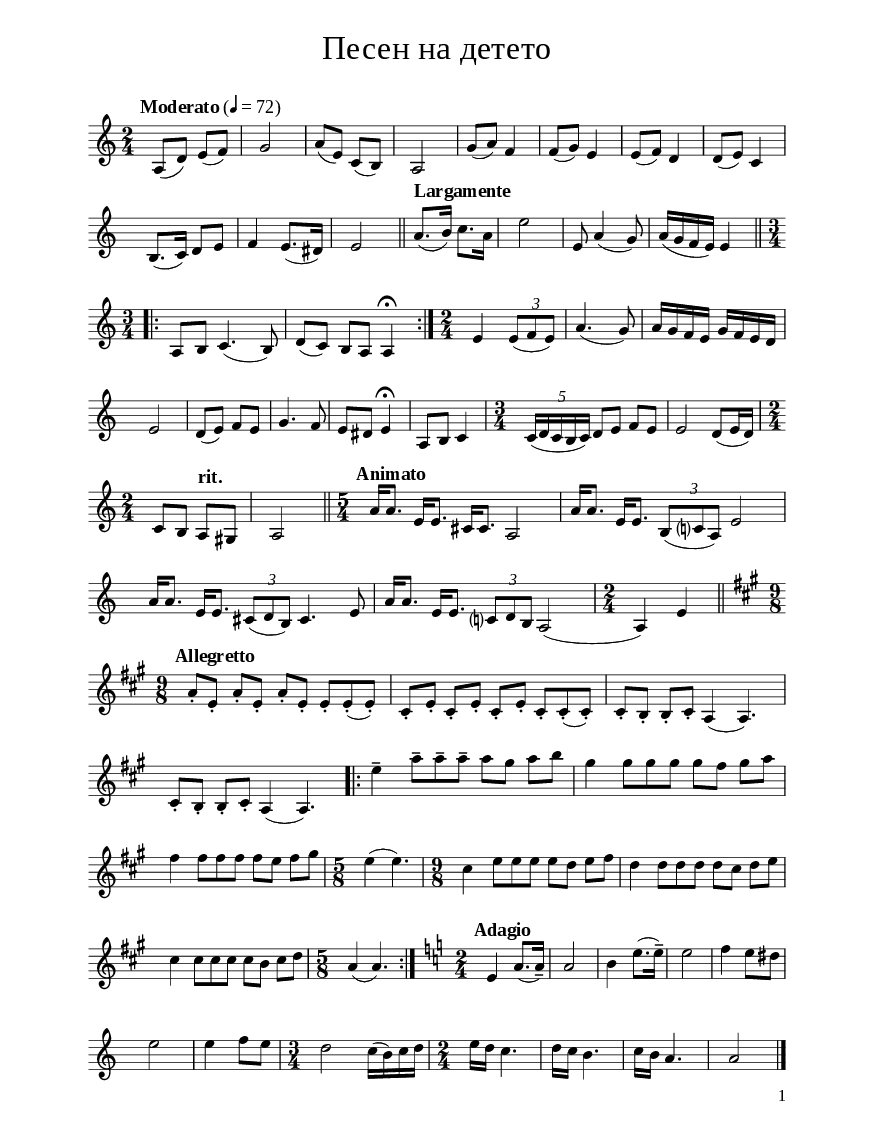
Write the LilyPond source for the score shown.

\version "2.24.3"

% include paper part and global functions
\include "include/globals.ily"
\bookpart {
  \label #'ref164
  \tocItem \markup "Песен на детето"
  \paper {
    % the system system spacing is custom here so do not include bookpart-paper.ily
    print-all-headers = ##t
    print-page-number = ##t
    print-first-page-number = ##t

    % put page numbers on the bottom
    oddHeaderMarkup = \markup ""
    evenHeaderMarkup = \markup ""
    oddFooterMarkup = \markup
    \fill-line {
      ""
      \if \should-print-page-number \fromproperty #'page:page-number-string
    }
    evenFooterMarkup = \markup
    \fill-line {
      \if \should-print-page-number \fromproperty #'page:page-number-string
      ""
    }

    left-margin = 1.5\cm
    right-margin = 1.5\cm
    top-margin = 1.6\cm
    bottom-margin = 1.2\cm
    ragged-bottom = ##t % do not spread the staves to fill the whole vertical space

    % change distance between staves
    system-system-spacing =
    #'((basic-distance . 9)
       (minimum-distance . 6)
       (padding . 1)
       (stretchability . 9))
  }

  \header {
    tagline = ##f
  }

  \score {
    \include "include/score-layout.ily"

    \new Voice \absolute {
      \clef treble
      \key a \minor
      \time 2/4
      \tempoFunc "Moderato" 4 "72"
      a8 ( d'8 ) e'8 ( f'8 ) | % 2
      g'2 | % 3
      a'8 ( e'8 ) c'8 ( b8 ) | % 4
      a2 | % 5
      %\tempo "Poco più mosso"
      g'8
      ( a'8 ) f'4 | f'8 ( g'8 )
      e'4 | % 6
      e'8 ( f'8 ) d'4 | d'8 ( e'8 ) c'4 \break | % 7
      b8. ( c'16 ) d'8 e'8 | % 8
      f'4 e'8. ( dis'16 ) | % 9

      e'2 \bar "||"
      \tempo "Largamente"
      a'8.  ( b'16 ) c''8. a'16 | % 11
      e''2 | % 12
      e'8 a'4 ( g'8 ) | % 13
      a'16 ( g'16 f'16 e'16 ) e'4 \break | % 14
      \time 3/4   \bar ".|:-||"
      a8 b8 c'4. ( b8 ) | % 15
      d'8 ( [c'8] ) b8 [a8] a4 \fermata
      \bar ":|."
      | % 16

      \time 2/4  e'4 \once \override TupletBracket.stencil = ##f
      \times 2/3  {
        e'8( f'8 e'8 )
      }
      | % 17
      a'4. ( g'8 ) | % 18
      a'16 g'16 f'16 e'16 g'16 f'16 e'16 d'16 \break | % 19
      e'2 |
      d'8 ( e'8 ) f'8 e'8 | % 21
      g'4. f'8 | % 22
      e'8 dis'8 e'4 \fermata | % 23
      a8 b8 c'4 | % 24
      \time 3/4  \once \override TupletBracket.stencil = ##f
      \times 4/5  {
        c'16 ( d'16 c'16 b16 c'16)
      }
      d'8 [e'8] f'8 [e'8] | % 25
      e'2 d'8 ( e'16 d'16 ) \break | % 26
      \time 2/4  c'8 b8 \tempo "rit." a8 gis8 | % 27
      a2 \bar "||"
      \time 5/4  | % 28
      \tempo "Animato"
      a'16  a'8. e'16 e'8. cis'16 cis'8. a2 | % 29
      a'16 a'8. e'16 e'8. \once \override TupletBracket.stencil = ##f
      \times 2/3  {
        b8 ( c'?8 a8 )
      }
      e'2 \break |
      a'16 a'8. e'16 e'8. \once \override TupletBracket.stencil = ##f
      \times 2/3  {
        cis'8 ( d'8 b8 )
      }
      cis'4. e'8 | % 31
      a'16 a'8. e'16 e'8. \once \override TupletBracket.stencil = ##f
      \times 2/3  {
        c'?8 d'8 b8
      }
      a2 ( | % 32
      \time 2/4  a4 ) e'4 \bar "||"
      \break | % 33
      \key a \major \time 9/8 | % 33
      \tempo "Allegretto"
      a'8  -. [e'8 -. ] a'8 -. [e'8 -.] a'8 -. [e'8]
      -. e'8 -. e'8 ( -. e'8 ) -. | % 34
      cis'8 -. [e'8 -.] cis'8 -. [e'8 -.] cis'8 -. [e'8 -.] cis'8 -. cis'8 ( -.
      cis'8 ) -. | % 35
      cis'8 -. [b8 -.] b8 -. [cis'8 -.] a4 ( a4. ) \break | % 36
      cis'8 -. [ b8 -.] b8 -. [cis'8 -.] a4 ( a4. ) | % 37
      \bar ".|:"
      e''4 -- a''8 -- [a''8 -- a''8 -- ] % 38
      a''8 [gis''8] a''8 [b''8] | gis''4 gis''8 [gis''8 gis''8]  % 39
      gis''8 [fis''8] gis''8 [a''8] | fis''4 fis''8 [fis''8 fis''8]
      fis''8 [e''8] fis''8 [gis''8] | \time 5/8 e''4 ( e''4. ) | % 41
      \time 9/8  cis''4 e''8 [e''8 e''8] e''8 [d''8] e''8 [fis''8] | d''4 d''8 [d''8 d''8]
      d''8 [cis''8] d''8 [e''8] | cis''4 cis''8 [cis''8 cis''8] % 44
      cis''8 [b'8] cis''8 [d''8] \time 5/8 a'4 ( a'4. )
      \bar ":|."
      | % 45
      \tempo "Adagio"
      \key a \minor \time 2/4 | % 45
      e'4
      a'8. ( a'16 ) -- | % 46
      a'2 | % 47
      b'4 e''8. ( e''16 ) -- | % 48
      e''2 | % 49
      f''4 e''8 dis''8 \break |
      e''2 | % 51
      e''4 f''8 e''8 | % 52
      \time 3/4  d''2 c''16 ( b'16 ) c''16 d''16 | % 53
      \time 2/4  e''16 d''16 c''4. | % 54
      d''16 c''16 b'4. | % 55
      c''16 b'16 a'4. | % 56
      a'2 \bar "|."
    }

    \addlyrics {

    }

    \header {
      title = \titleFunc " Песен на детето " "Pesen na deteto  –  Das Lied des Kindes"
    }

    \midi{}

  } % score

} % bookpart
